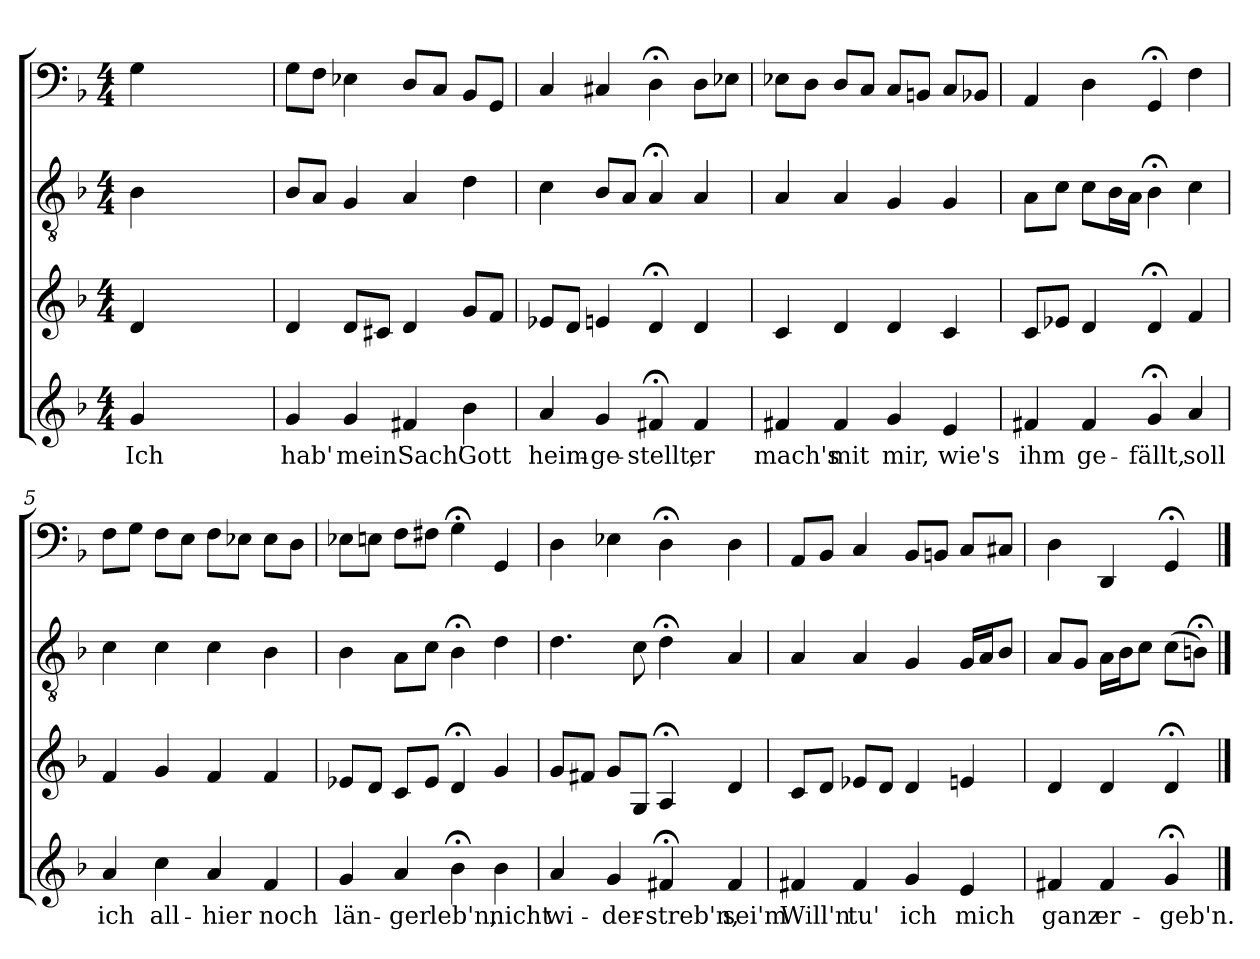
**kern	**text	**kern	**kern	**kern
*part4	*part4	*part3	*part2	*part1
*staff4	*staff4	*staff3	*staff2	*staff1
*clefG2	*	*clefG2	*clefGv2	*clefF4
*k[b-]	*	*k[b-]	*k[b-]	*k[b-]
*d:	*	*d:	*d:	*d:
*M4/4	*	*M4/4	*M4/4	*M4/4
=	=	=	=	=
4g/	Ich	4d/	4B-\	4G\
2ryy	.	2ryy	2ryy	2ryy
4ryy	.	4ryy	4ryy	4ryy
=1	=1	=1	=1	=1
4g/	hab'	4d/	8B-/L	8G\L
.	.	.	8A/J	8F\J
4g/	mein'	8d/L	4G/	4E-X\
.	.	8c#X/J	.	.
4f#X/	Sach'	4d/	4A/	8D/L
.	.	.	.	8C/J
4b-\	Gott	8g/L	4d\	8BB-/L
.	.	8f/J	.	8GG/J
=2	=2	=2	=2	=2
4a/	heim-	8e-X/L	4c\	4C/
.	.	8d/J	.	.
4g/	-ge-	4en/	8B-/L	4C#X/
.	.	.	8A/J	.
4f#X;</	-stellt,	4d;</	4A;</	4D;<\
4f#/	er	4d/	4A/	8D\L
.	.	.	.	8E-X\J
=3	=3	=3	=3	=3
4f#X/	mach's	4c/	4A/	8E-X\L
.	.	.	.	8D\J
4f#/	mit	4d/	4A/	8D/L
.	.	.	.	8C/J
4g/	mir,	4d/	4G/	8C/L
.	.	.	.	8BBn/J
4e/	wie's	4c/	4G/	8C/L
.	.	.	.	8BB-X/J
=4	=4	=4	=4	=4
4f#X/	ihm	8c/L	8A\L	4AA/
.	.	8e-X/J	8c\J	.
4f#/	ge-	4d/	8c\L	4D\
.	.	.	16B-\L	.
.	.	.	16A\JJ	.
4g;</	-fällt,	4d;</	4B-;<\	4GG;</
4a/	soll	4f/	4c\	4F\
=5	=5	=5	=5	=5
4a/	ich	4f/	4c\	8F\L
.	.	.	.	8G\J
4cc\	all-	4g/	4c\	8F\L
.	.	.	.	8E\J
4a/	-hier	4f/	4c\	8F\L
.	.	.	.	8E-X\J
4f/	noch	4f/	4B-\	8E-\L
.	.	.	.	8D\J
=6	=6	=6	=6	=6
4g/	län-	8e-X/L	4B-\	8E-X\L
.	.	8d/J	.	8En\J
4a/	-ger	8c/L	8A\L	8F\L
.	.	8e-/J	8c\J	8F#X\J
4b-;<\	leb'n,	4d;</	4B-;<\	4G;<\
4b-\	nicht	4g/	4d\	4GG/
=7	=7	=7	=7	=7
4a/	wi-	8g/L	4.d\	4D\
.	.	8f#X/J	.	.
4g/	-der-	8g/L	.	4E-X\
.	.	8G/J	8c\	.
4f#X;</	-streb'n,	4A;</	4d;<\	4D;<\
4f#/	sei'm	4d/	4A/	4D\
=8	=8	=8	=8	=8
4f#X/	Will'n	8c/L	4A/	8AA/L
.	.	8d/J	.	8BB-/J
4f#/	tu'	8e-X/L	4A/	4C/
.	.	8d/J	.	.
4g/	ich	4d/	4G/	8BB-/L
.	.	.	.	8BBn/J
4e/	mich	4en/	16G/LL	8C/L
.	.	.	16A/J	.
.	.	.	8B-/J	8C#X/J
=9	=9	=9	=9	=9
4f#X/	ganz	4d/	8A/L	4D\
.	.	.	8G/J	.
4f#/	er-	4d/	16A\LL	4DD/
.	.	.	16B-\J	.
.	.	.	8c\J	.
4g;</	-geb'n.	4d;</	(8c\L	4GG;</
.	.	.	8Bn;<\J)	.
==	==	==	==	==
*-	*-	*-	*-	*-
